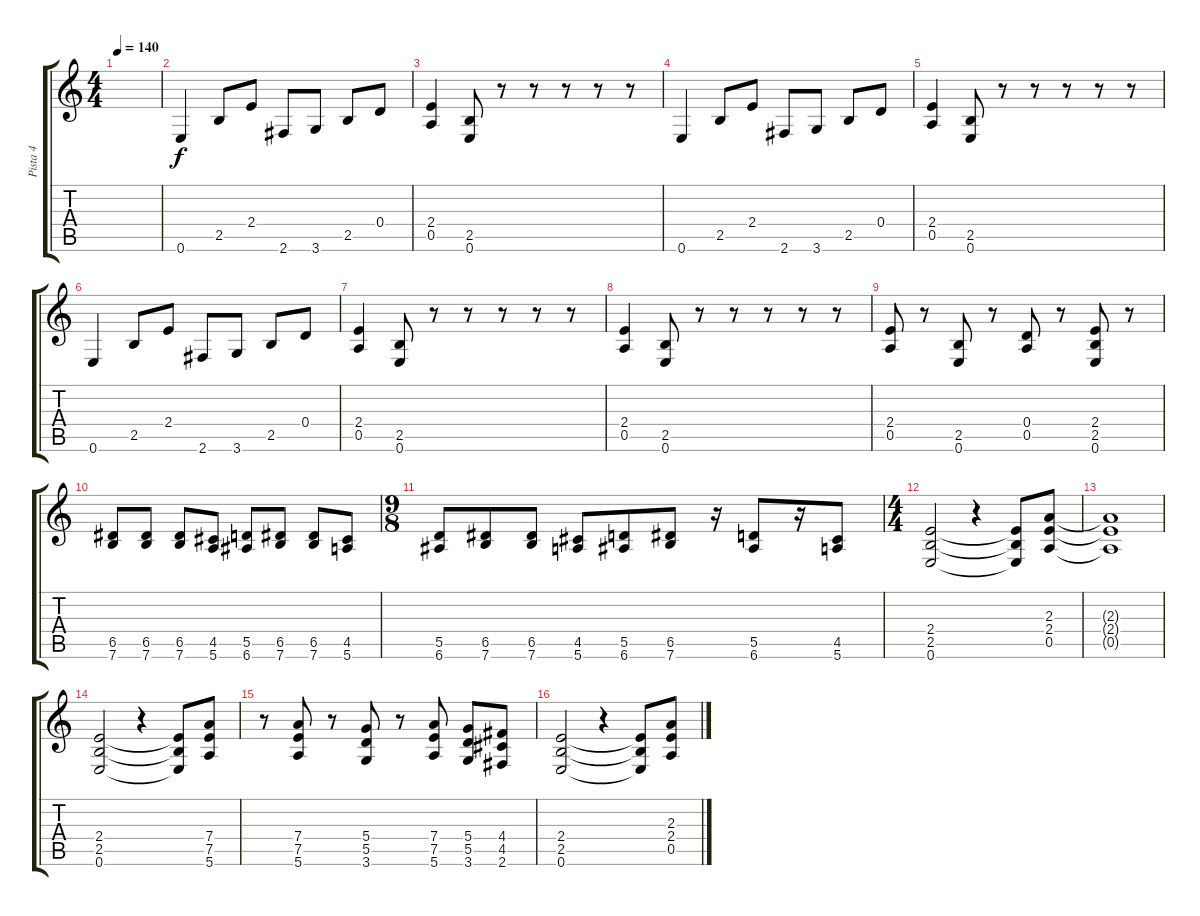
\track ("Pista 4" "Pista 4") {instrument distortionguitar}
\staff {score tabs}
\tuning (E4 B3 G3 D3 A2 E2) {hide}
\ts (4 4)
\tempo 140
\clef g2
\ks c
|
0.6.4 2.5.8 2.4.8 2.6.8 3.6.8 2.5.8 0.4.8 |
(2.4 0.5).4 (2.5 0.6).8 r.8 r.8 r.8 r.8 r.8 |
0.6.4 2.5.8 2.4.8 2.6.8 3.6.8 2.5.8 0.4.8 |
(2.4 0.5).4 (2.5 0.6).8 r.8 r.8 r.8 r.8 r.8 |
0.6.4 2.5.8 2.4.8 2.6.8 3.6.8 2.5.8 0.4.8 |
(2.4 0.5).4 (2.5 0.6).8 r.8 r.8 r.8 r.8 r.8 |
(2.4 0.5).4 (2.5 0.6).8 r.8 r.8 r.8 r.8 r.8 |
(2.4 0.5).8 r.8 (2.5 0.6).8 r.8 (0.4 0.5).8 r.8 (2.4 2.5 0.6).8 r.8 |
(6.5 7.6).8 (6.5 7.6).8 (6.5 7.6).8 (4.5 5.6).8 (5.5 6.6).8 (6.5 7.6).8 (6.5 7.6).8 (4.5 5.6).8 |
\ts (9 8)
(5.5 6.6).8 (6.5 7.6).8 (6.5 7.6).8 (4.5 5.6).8 (5.5 6.6).8 (6.5 7.6).8 r.16 (5.5 6.6).8 r.16 (4.5 5.6).8 |
\ts (4 4)
(2.4 2.5 0.6).2 r.4 (2.4{t} 2.5{t} 0.6{t}).8 (2.3 2.4 0.5).8 |
(2.3{t} 2.4{t} 0.5{t}).1 |
(2.4 2.5 0.6).2 r.4 (2.4{t} 2.5{t} 0.6{t}).8 (7.4 7.5 5.6).8 |
r.8 (7.4 7.5 5.6).8 r.8 (5.4 5.5 3.6).8 r.8 (7.4 7.5 5.6).8 (5.4 5.5 3.6).8 (4.4 4.5 2.6).8 |
(2.4 2.5 0.6).2 r.4 (2.4{t} 2.5{t} 0.6{t}).8 (2.3 2.4 0.5).8
